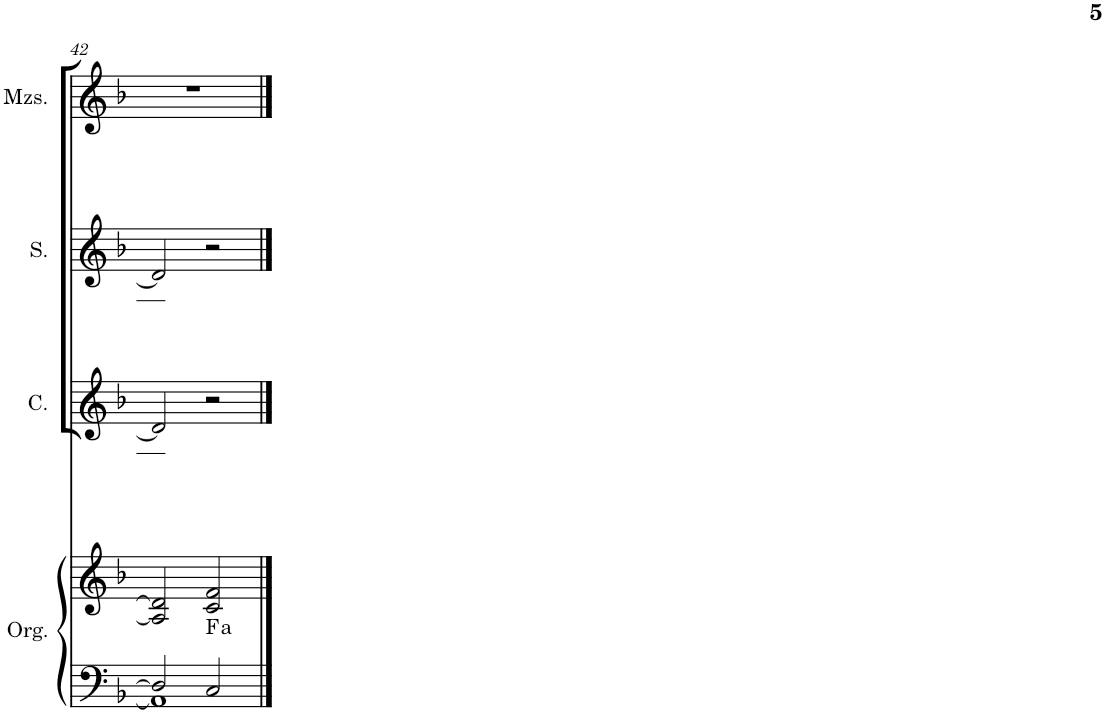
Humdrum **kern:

**kern	**kern	**harte	**kern	**kern	**kern
*part4	*part4	*part4	*part3	*part2	*part1
*staff5	*staff4	*	*staff3	*staff2	*staff1
*I"Órgano	*	*	*I"Contralto	*I"Soprano	*I"Solista
*	*	*	*I'C.	*I'S.	*
!!LO:PB:g=z
*clefF4	*clefG2	*	*clefG2	*clefG2	*clefG2
*k[b-]	*k[b-]	*	*k[b-]	*k[b-]	*k[b-]
*M4/4	*M4/4	*	*M4/4	*M4/4	*M4/4
=42	=42	=42	=42	=42	=42
*^	*	*	*	*	*
2D/]	1AA]	2A/] 2d/]	.	2d/]	2d/]	1r
!	!	!	!LO:H:kt=a	!	!	!
2C/	.	2c/ 2f/	.	2r	2r	.
*v	*v	*	*	*	*	*
==	==	==	==	==	==
*-	*-	*-	*-	*-	*-
